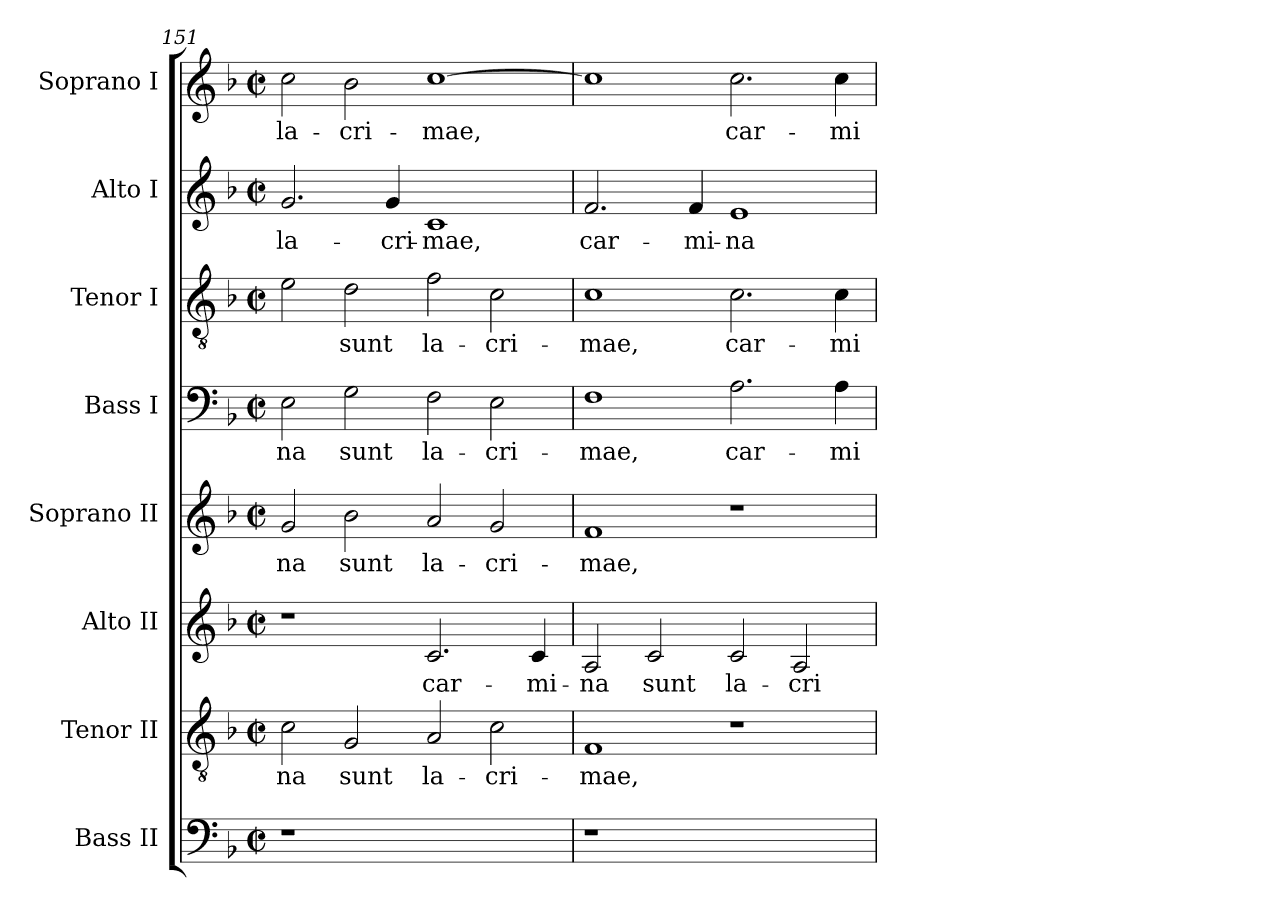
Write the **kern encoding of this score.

**kern	**kern	**text	**kern	**text	**kern	**text	**kern	**text	**kern	**text	**kern	**text	**kern	**text
*part8	*part7	*part7	*part6	*part6	*part5	*part5	*part4	*part4	*part3	*part3	*part2	*part2	*part1	*part1
*staff8	*staff7	*staff7	*staff6	*staff6	*staff5	*staff5	*staff4	*staff4	*staff3	*staff3	*staff2	*staff2	*staff1	*staff1
*I"Bass II	*I"Tenor II	*	*I"Alto II	*	*I"Soprano II	*	*I"Bass I	*	*I"Tenor I	*	*I"Alto I	*	*I"Soprano I	*
*I'B. II	*I'T. II	*	*I'A. II	*	*	*	*I'B. I	*	*I'T. I	*	*I'A. I	*	*	*
*clefF4	*clefGv2	*	*clefG2	*	*clefG2	*	*clefF4	*	*clefGv2	*	*clefG2	*	*clefG2	*
*	*ITrd7c12	*	*	*	*	*	*	*	*ITrd7c12	*	*	*	*	*
*k[b-]	*k[b-]	*	*k[b-]	*	*k[b-]	*	*k[b-]	*	*k[b-]	*	*k[b-]	*	*k[b-]	*
*F:	*F:	*	*F:	*	*F:	*	*F:	*	*F:	*	*F:	*	*F:	*
*M2/2	*M2/2	*	*M2/2	*	*M2/2	*	*M2/2	*	*M2/2	*	*M2/2	*	*M2/2	*
*met(c|)	*met(c|)	*	*met(c|)	*	*met(c|)	*	*met(c|)	*	*met(c|)	*	*met(c|)	*	*met(c|)	*
=151	=151	=151	=151	=151	=151	=151	=151	=151	=151	=151	=151	=151	=151	=151
!LO:N:vis=1	!	!	!	!	!	!	!	!	!	!	!	!	!	!
!	!	!LO:LY:b:color=#000000	!	!	!	!	!	!	!	!	!	!	!	!
!	!	!	!	!	!	!LO:LY:b:color=#000000	!	!	!	!	!	!	!	!
!	!	!	!	!	!	!	!	!LO:LY:b:color=#000000	!	!	!	!	!	!
!	!	!	!	!	!	!	!	!	!	!	!	!LO:LY:b:color=#000000	!	!
!	!	!	!	!	!	!	!	!	!	!	!	!	!	!LO:LY:b:color=#000000
1r	2Ci\	-na	1r	.	2gi/	-na	2Ei\	-na	2Ei\	.	2.gi/	la-	2cci\	la-
!	!	!LO:LY:b:color=#000000	!	!	!	!	!	!	!	!	!	!	!	!
!	!	!	!	!	!	!LO:LY:b:color=#000000	!	!	!	!	!	!	!	!
!	!	!	!	!	!	!	!	!LO:LY:b:color=#000000	!	!	!	!	!	!
!	!	!	!	!	!	!	!	!	!	!LO:LY:b:color=#000000	!	!	!	!
!	!	!	!	!	!	!	!	!	!	!	!	!	!	!LO:LY:b:color=#000000
.	2GGi/	sunt	.	.	2b-i\	sunt	2Gi\	sunt	2Di\	sunt	.	.	2b-i\	-cri-
!	!	!	!	!	!	!	!	!	!	!	!	!LO:LY:b:color=#000000	!	!
.	.	.	.	.	.	.	.	.	.	.	4gi/	-cri-	.	.
!	!	!LO:LY:b:color=#000000	!	!	!	!	!	!	!	!	!	!	!	!
!	!	!	!	!LO:LY:b:color=#000000	!	!	!	!	!	!	!	!	!	!
!	!	!	!	!	!	!LO:LY:b:color=#000000	!	!	!	!	!	!	!	!
!	!	!	!	!	!	!	!	!LO:LY:b:color=#000000	!	!	!	!	!	!
!	!	!	!	!	!	!	!	!	!	!LO:LY:b:color=#000000	!	!	!	!
!	!	!	!	!	!	!	!	!	!	!	!	!LO:LY:b:color=#000000	!	!
!	!	!	!	!	!	!	!	!	!	!	!	!	!	!LO:LY:b:color=#000000
1ryy	2AAi/	la-	2.ci/	car-	2ai/	la-	2Fi\	la-	2Fi\	la-	1ci	-mae,	[>1cci	-mae,
!	!	!LO:LY:b:color=#000000	!	!	!	!	!	!	!	!	!	!	!	!
!	!	!	!	!	!	!LO:LY:b:color=#000000	!	!	!	!	!	!	!	!
!	!	!	!	!	!	!	!	!LO:LY:b:color=#000000	!	!	!	!	!	!
!	!	!	!	!	!	!	!	!	!	!LO:LY:b:color=#000000	!	!	!	!
.	2Ci\	-cri-	.	.	2gi/	-cri-	2Ei\	-cri-	2Ci\	-cri-	.	.	.	.
!	!	!	!	!LO:LY:b:color=#000000	!	!	!	!	!	!	!	!	!	!
.	.	.	4ci/	-mi-	.	.	.	.	.	.	.	.	.	.
=152	=152	=152	=152	=152	=152	=152	=152	=152	=152	=152	=152	=152	=152	=152
!LO:N:vis=1	!	!	!	!	!	!	!	!	!	!	!	!	!	!
!	!	!LO:LY:b:color=#000000	!	!	!	!	!	!	!	!	!	!	!	!
!	!	!	!	!LO:LY:b:color=#000000	!	!	!	!	!	!	!	!	!	!
!	!	!	!	!	!	!LO:LY:b:color=#000000	!	!	!	!	!	!	!	!
!	!	!	!	!	!	!	!	!LO:LY:b:color=#000000	!	!	!	!	!	!
!	!	!	!	!	!	!	!	!	!	!LO:LY:b:color=#000000	!	!	!	!
!	!	!	!	!	!	!	!	!	!	!	!	!LO:LY:b:color=#000000	!	!
1r	1FFi	-mae,	2Ai/	-na	1fi	-mae,	1Fi	-mae,	1Ci	-mae,	2.fi/	car-	1cci]	.
!	!	!	!	!LO:LY:b:color=#000000	!	!	!	!	!	!	!	!	!	!
.	.	.	2ci/	sunt	.	.	.	.	.	.	.	.	.	.
!	!	!	!	!	!	!	!	!	!	!	!	!LO:LY:b:color=#000000	!	!
.	.	.	.	.	.	.	.	.	.	.	4fi/	-mi-	.	.
!	!	!	!	!LO:LY:b:color=#000000	!	!	!	!	!	!	!	!	!	!
!	!	!	!	!	!	!	!	!LO:LY:b:color=#000000	!	!	!	!	!	!
!	!	!	!	!	!	!	!	!	!	!LO:LY:b:color=#000000	!	!	!	!
!	!	!	!	!	!	!	!	!	!	!	!	!LO:LY:b:color=#000000	!	!
!	!	!	!	!	!	!	!	!	!	!	!	!	!	!LO:LY:b:color=#000000
1ryy	1r	.	2ci/	la-	1r	.	2.Ai\	car-	2.Ci\	car-	1ei	-na	2.cci\	car-
!	!	!	!	!LO:LY:b:color=#000000	!	!	!	!	!	!	!	!	!	!
.	.	.	2Ai/	-cri-	.	.	.	.	.	.	.	.	.	.
!	!	!	!	!	!	!	!	!LO:LY:b:color=#000000	!	!	!	!	!	!
!	!	!	!	!	!	!	!	!	!	!LO:LY:b:color=#000000	!	!	!	!
!	!	!	!	!	!	!	!	!	!	!	!	!	!	!LO:LY:b:color=#000000
.	.	.	.	.	.	.	4Ai\	-mi-	4Ci\	-mi-	.	.	4cci\	-mi-
=	=	=	=	=	=	=	=	=	=	=	=	=	=	=
*-	*-	*-	*-	*-	*-	*-	*-	*-	*-	*-	*-	*-	*-	*-
